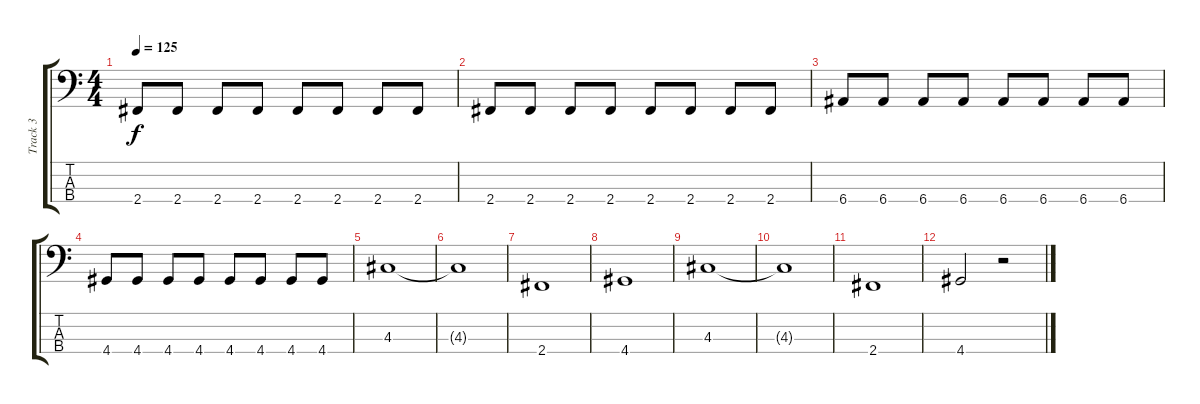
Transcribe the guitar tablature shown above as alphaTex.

\track ("Track 3" "Track 3") {instrument electricbassfinger}
\staff {score tabs}
\tuning (G2 D2 A1 E1) {hide}
\ts (4 4)
\tempo 125
\clef f4
\ks c
2.4.8{dy f} 2.4.8 2.4.8 2.4.8 2.4.8 2.4.8 2.4.8 2.4.8 |
2.4.8 2.4.8 2.4.8 2.4.8 2.4.8 2.4.8 2.4.8 2.4.8 |
6.4.8 6.4.8 6.4.8 6.4.8 6.4.8 6.4.8 6.4.8 6.4.8 |
4.4.8 4.4.8 4.4.8 4.4.8 4.4.8 4.4.8 4.4.8 4.4.8 |
4.3.1 |
4.3{t}.1 |
2.4.1 |
4.4.1 |
4.3.1 |
4.3{t}.1 |
2.4.1 |
4.4.2 r.2
